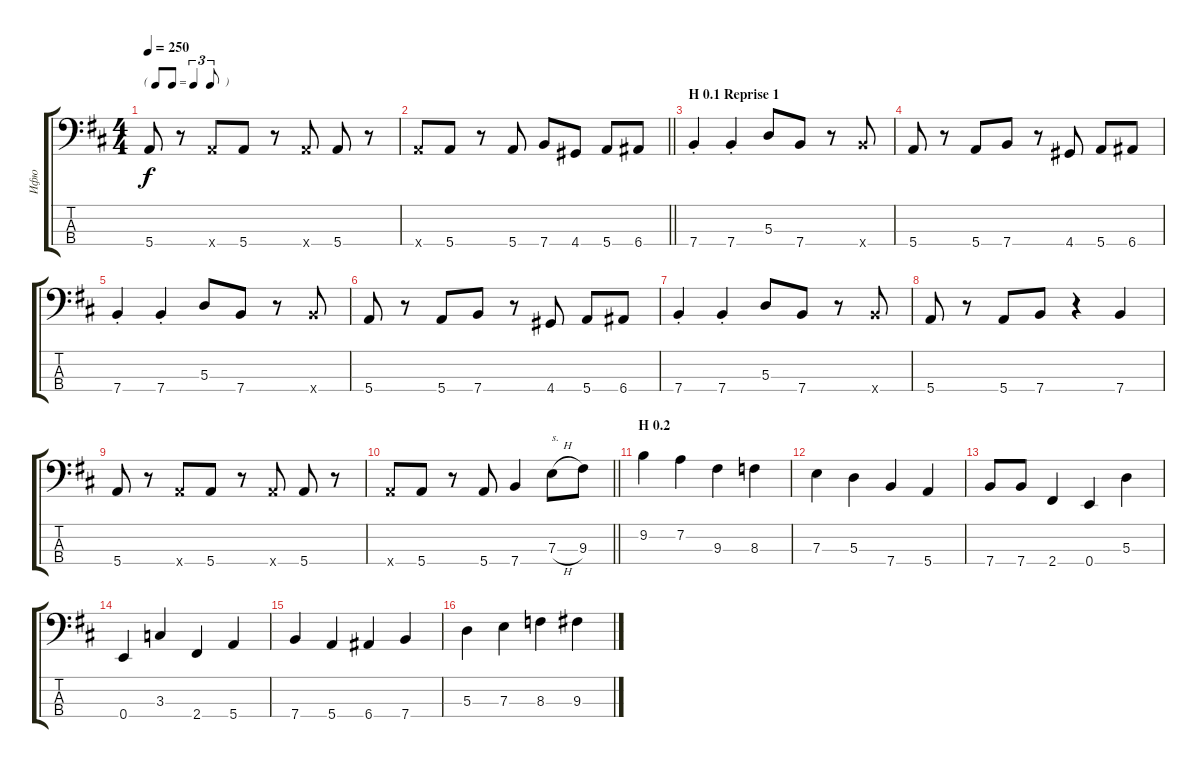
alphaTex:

\track ("Ифю" "Ифю") {instrument electricbassfinger}
\staff {score tabs}
\tuning (G2 D2 A1 E1) {hide}
\ts (4 4)
\tf triplet8th
\tempo 250
\clef f4
\ks d
5.4.8{dy f} r.8 5.4{x}.8 5.4.8 r.8 5.4{x}.8 5.4.8 r.8 |
\barLineRight lightlight
5.4{x}.8 5.4.8 r.8 5.4.8 7.4.8 4.4.8 5.4.8 6.4.8 |
\section ("" "H 0.1 Reprise 1")
7.4{st}.4 7.4{st}.4 5.3.8 7.4.8 r.8 7.4{x}.8 |
5.4.8 r.8 5.4.8 7.4.8 r.8 4.4.8 5.4.8 6.4.8 |
7.4{st}.4 7.4{st}.4 5.3.8 7.4.8 r.8 7.4{x}.8 |
5.4.8 r.8 5.4.8 7.4.8 r.8 4.4.8 5.4.8 6.4.8 |
7.4{st}.4 7.4{st}.4 5.3.8 7.4.8 r.8 7.4{x}.8 |
5.4.8 r.8 5.4.8 7.4.8 r.4 7.4.4 |
5.4.8 r.8 5.4{x}.8 5.4.8 r.8 5.4{x}.8 5.4.8 r.8 |
\barLineRight lightlight
5.4{x}.8 5.4.8 r.8 5.4.8 7.4.4 7.3{h}.8{txt "s."} 9.3.8 |
\section ("" "H 0.2 ")
9.2.4 7.2.4 9.3.4 8.3.4 |
7.3.4 5.3.4 7.4.4 5.4.4 |
7.4.8 7.4.8 2.4.4 0.4.4 5.3.4 |
0.4.4 3.3.4 2.4.4 5.4.4 |
7.4.4 5.4.4 6.4.4 7.4.4 |
5.3.4 7.3.4 8.3.4 9.3.4
